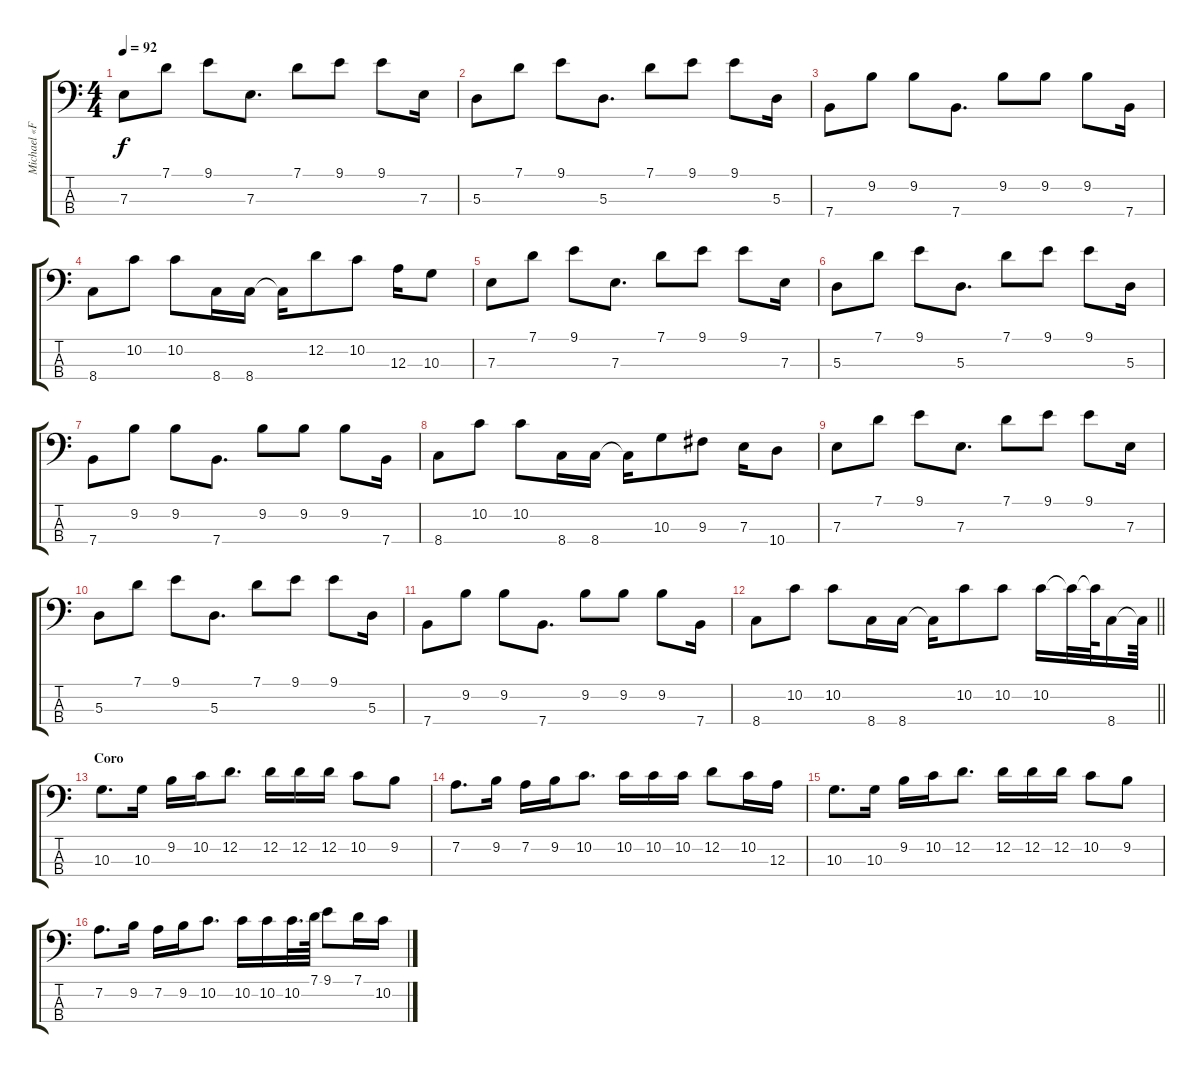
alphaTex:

\track ("Michael «Flea» Balzary" "Michael «F") {instrument electricbassfinger}
\staff {score tabs}
\tuning (G2 D2 A1 E1) {hide}
\ts (4 4)
\tempo 92
\clef f4
\ks c
7.3.8{dy f volume 11} 7.1.8 9.1.8 7.3.8{d} 7.1.8 9.1.8 9.1.8 7.3.16 |
5.3.8 7.1.8 9.1.8 5.3.8{d} 7.1.8 9.1.8 9.1.8 5.3.16 |
7.4.8 9.2.8 9.2.8 7.4.8{d} 9.2.8 9.2.8 9.2.8 7.4.16 |
8.4.8 10.2.8 10.2.8 8.4.16 8.4.16 8.4{t}.16 12.2.8 10.2.8 12.3.16 10.3.8 |
7.3.8 7.1.8 9.1.8 7.3.8{d} 7.1.8 9.1.8 9.1.8 7.3.16 |
5.3.8 7.1.8 9.1.8 5.3.8{d} 7.1.8 9.1.8 9.1.8 5.3.16 |
7.4.8 9.2.8 9.2.8 7.4.8{d} 9.2.8 9.2.8 9.2.8 7.4.16 |
8.4.8 10.2.8 10.2.8 8.4.16 8.4.16 8.4{t}.16 10.3.8 9.3.8 7.3.16 10.4.8 |
7.3.8 7.1.8 9.1.8 7.3.8{d} 7.1.8 9.1.8 9.1.8 7.3.16 |
5.3.8 7.1.8 9.1.8 5.3.8{d} 7.1.8 9.1.8 9.1.8 5.3.16 |
7.4.8 9.2.8 9.2.8 7.4.8{d} 9.2.8 9.2.8 9.2.8 7.4.16 |
\barLineRight lightlight
8.4.8 10.2.8 10.2.8 8.4.16 8.4.16 8.4{t}.16 10.2.8 10.2.8 10.2.16 10.2{t}.32 10.2{t}.64 8.4.16 8.4{t}.64 |
\section ("" "Coro")
10.3.8{d} 10.3.16 9.2.16 10.2.16 12.2.8{d} 12.2.16 12.2.16 12.2.16 10.2.8 9.2.8 |
7.2.8{d} 9.2.16 7.2.16 9.2.16 10.2.8{d} 10.2.16 10.2.16 10.2.16 12.2.8 10.2.16 12.3.16 |
10.3.8{d} 10.3.16 9.2.16 10.2.16 12.2.8{d} 12.2.16 12.2.16 12.2.16 10.2.8 9.2.8 |
7.2.8{d} 9.2.16 7.2.16 9.2.16 10.2.8{d} 10.2.16 10.2.16 10.2.32{d} 7.1.64 9.1.8 7.1.16 10.2.16
